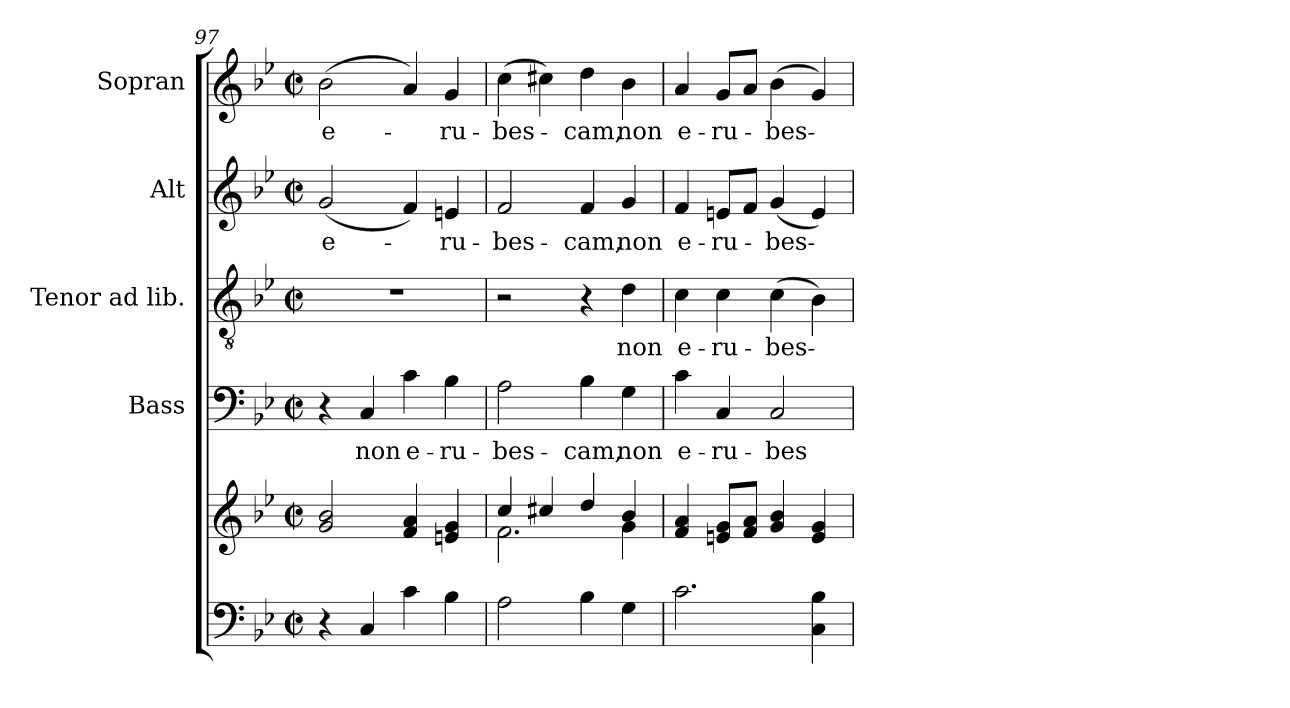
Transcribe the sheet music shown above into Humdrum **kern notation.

**kern	**kern	**kern	**text	**kern	**text	**kern	**text	**kern	**text
*part5	*part5	*part4	*part4	*part3	*part3	*part2	*part2	*part1	*part1
*staff6	*staff5	*staff4	*staff4	*staff3	*staff3	*staff2	*staff2	*staff1	*staff1
*	*	*I"Bass	*	*I"Tenor ad lib.	*	*I"Alt	*	*I"Sopran	*
*	*	*I'B.	*	*I'T.	*	*I'A.	*	*I'S.	*
*clefF4	*clefG2	*clefF4	*	*clefGv2	*	*clefG2	*	*clefG2	*
*k[b-e-]	*k[b-e-]	*k[b-e-]	*	*k[b-e-]	*	*k[b-e-]	*	*k[b-e-]	*
*B-:	*B-:	*B-:	*	*B-:	*	*B-:	*	*B-:	*
*M2/2	*M2/2	*M2/2	*	*M2/2	*	*M2/2	*	*M2/2	*
*met(c|)	*met(c|)	*met(c|)	*	*met(c|)	*	*met(c|)	*	*met(c|)	*
=97	=97	=97	=97	=97	=97	=97	=97	=97	=97
!	!	!	!	!	!	!	!LO:LY:b	!	!LO:LY:b
4r	2g/ 2b-/	4r	.	1r	.	(<2g/	e-	(>2b-\	e-
!	!	!	!LO:LY:b	!	!	!	!	!	!
4C/	.	4C/	non	.	.	.	.	.	.
!	!	!	!LO:LY:b	!	!	!	!	!	!
4c\	4f/ 4a/	4c\	e-	.	.	4f/)	.	4a/)	.
!	!	!	!LO:LY:b	!	!	!	!LO:LY:b	!	!LO:LY:b
4B-\	4en/ 4g/	4B-\	-ru-	.	.	4en/	-ru-	4g/	-ru-
=98	=98	=98	=98	=98	=98	=98	=98	=98	=98
*	*^	*	*	*	*	*	*	*	*
!	!	!	!	!LO:LY:b	!	!	!	!LO:LY:b	!	!LO:LY:b
2A\	4cc/	2.f\	2A\	-bes-	2r	.	2f/	-bes-	(>4cc\	-bes-
.	4cc#X/	.	.	.	.	.	.	.	4cc#X\)	.
!	!	!	!	!LO:LY:b	!	!	!	!LO:LY:b	!	!LO:LY:b
4B-\	4dd/	.	4B-\	-cam,	4r	.	4f/	-cam,	4dd\	-cam,
!	!	!	!	!LO:LY:b	!	!LO:LY:b	!	!LO:LY:b	!	!LO:LY:b
4G\	4b-/	4g\	4G\	non	4d\	non	4g/	non	4b-\	non
=99	=99	=99	=99	=99	=99	=99	=99	=99	=99	=99
!	!	!	!	!LO:LY:b	!	!LO:LY:b	!	!LO:LY:b	!	!LO:LY:b
*	*v	*v	*	*	*	*	*	*	*	*
2.c\	4f/ 4a/	4c\	e-	4c\	e-	4f/	e-	4a/	e-
!	!	!	!LO:LY:b	!	!LO:LY:b	!	!LO:LY:b	!	!LO:LY:b
.	8en/ 8g/L	4C/	-ru-	4c\	-ru-	8en/L	-ru-	8g/L	-ru-
.	8f/ 8a/J	.	.	.	.	8f/J	.	8a/J	.
!	!	!	!LO:LY:b	!	!LO:LY:b	!	!LO:LY:b	!	!LO:LY:b
.	4g/ 4b-/	2C/	-bes-	(>4c\	-bes-	(<4g/	-bes-	(>4b-\	-bes-
4C\ 4B-\	4e/ 4g/	.	.	4B-\)	.	4e/)	.	4g/)	.
=	=	=	=	=	=	=	=	=	=
*-	*-	*-	*-	*-	*-	*-	*-	*-	*-
